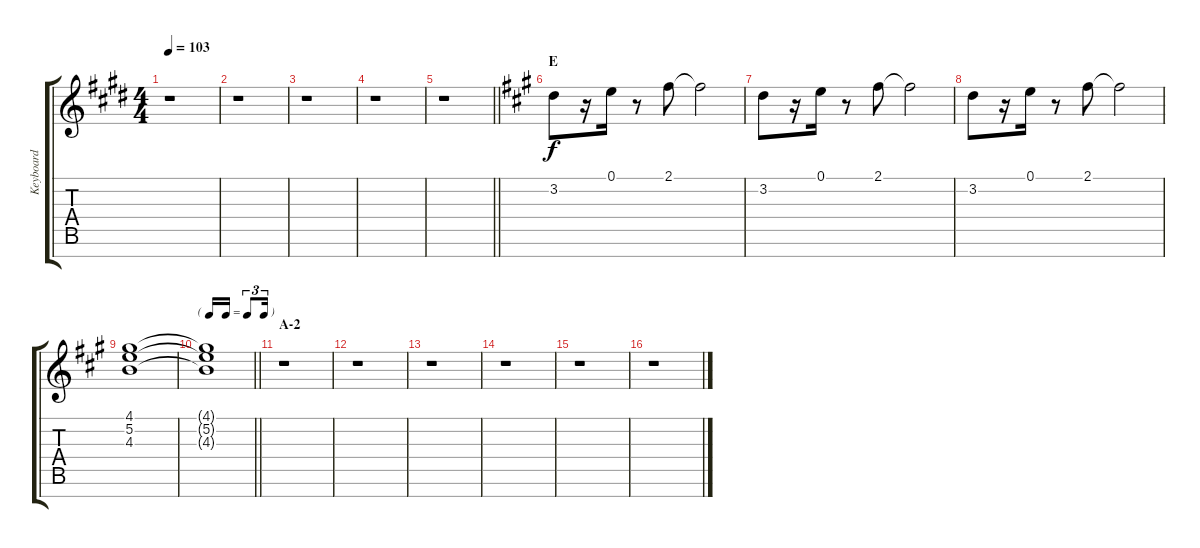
\track ("Keyboard" "Keyboard") {instrument rockorgan}
\staff {score tabs}
\tuning (E5 B4 G4 D4 A3 E3 B2) {hide}
\ts (4 4)
\tempo 103
\clef g2
\ks e
r.1{dy f} |
r.1 |
r.1 |
r.1 |
\barLineRight lightlight
r.1 |
\section ("" "E")
\ks a
3.2.8 r.16 0.1.16 r.8 2.1.8 2.1{t}.2 |
3.2.8 r.16 0.1.16 r.8 2.1.8 2.1{t}.2 |
3.2.8 r.16 0.1.16 r.8 2.1.8 2.1{t}.2 |
(4.1 5.2 4.3).1 |
\tf triplet16th
\barLineRight lightlight
(4.1{t} 5.2{t} 4.3{t}).1 |
\section ("" "A-2")
r.1 |
r.1 |
r.1 |
r.1 |
r.1 |
r.1
